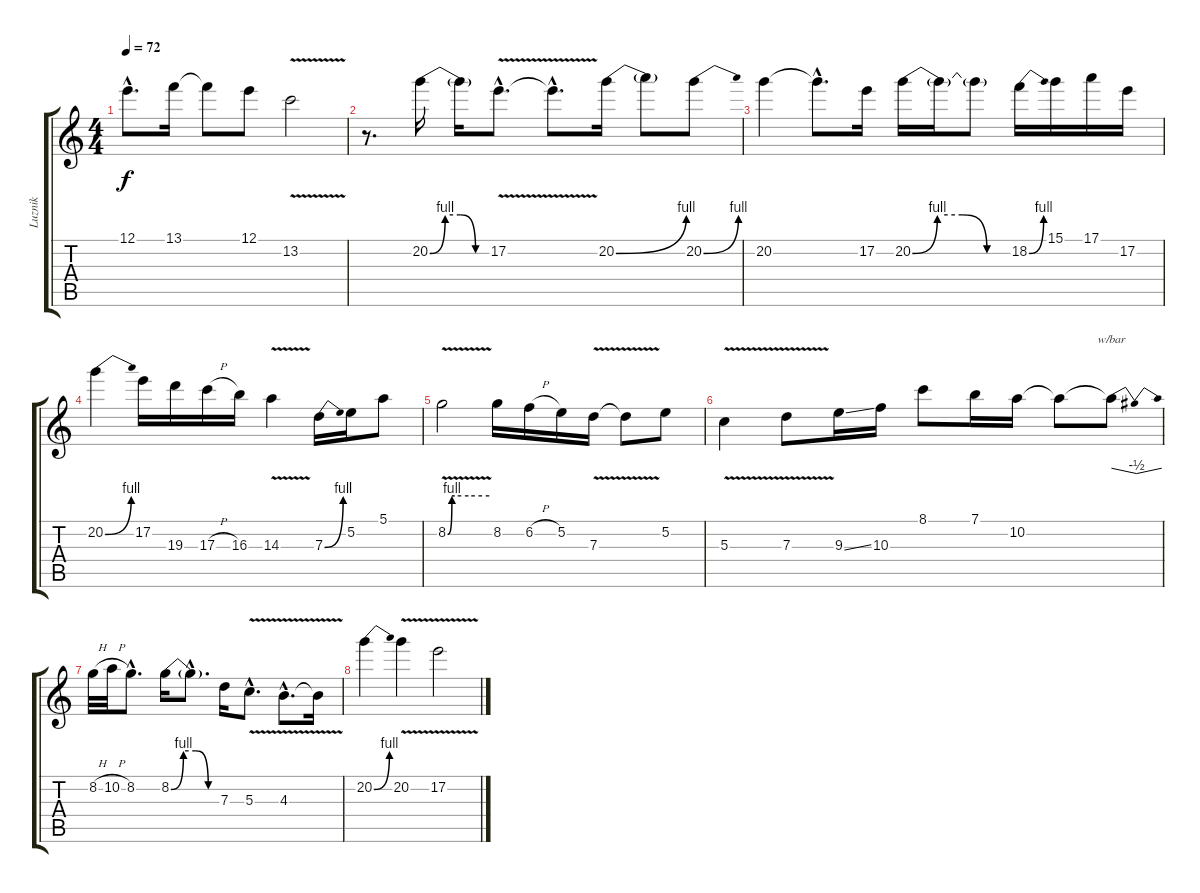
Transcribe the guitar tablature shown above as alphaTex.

\track ("Luznik" "Luznik") {instrument overdrivenguitar}
\staff {score tabs}
\tuning (E4 B3 G3 D3 A2 E2) {hide}
\ts (4 4)
\tempo 72
\clef g2
\ks c
12.1{hac}.8{d dy f} 13.1.16 13.1{t}.8 12.1.8 13.2{v}.2 |
r.8{d} 20.2{be (custom 0 0 15 4 30 4 45 0 60 0)}.16 20.2{t}.16 17.2{v hac}.8{d} 17.2{hac t}.8{d} 20.2{be (bend 0 0 60 4)}.16 20.2{t}.8 20.2{be (bend 0 0 60 4)}.8 |
20.2.4 20.2{hac t}.8{d} 17.2.16 20.2{be (custom 0 0 15 4 30 4 45 0 60 0)}.16 20.2{t}.16 20.2{t}.8 18.2{be (bend 0 0 60 4)}.16 15.1.16 17.1.16 17.2.16 |
20.2{be (bend 0 0 60 4)}.4 17.2.16 19.3.16 17.3{h}.16 16.3.16 14.3{v}.4 7.3{be (bend 0 0 60 4)}.16 5.2.16 5.1.8 |
8.2{be (custom 0 0 6 4 10 4 30 4 60 4) v}.2 8.2.16 6.2{h}.16 5.2.16 7.3{v}.16 7.3{t}.8 5.2.8 |
5.3{v}.4 7.3{v}.8 9.3{ss}.16 10.3.16 8.1.8 7.1.16 10.2.16 10.2{t}.8 10.2{t}.8{tbe (dip default 0 0 30 -2 60 0)} |
8.2{h}.32{volume 0} 10.2{h}.32 8.2{hac}.8{d} 8.2{be (custom 0 0 15 4 30 4 45 0 60 0)}.16 8.2{hac t}.8{d} 7.3.16 5.3{v hac}.8{d} 4.3{v hac}.8{d} 4.3{t}.16 |
20.2{be (bend 0 0 60 4)}.4 20.2{v}.4 17.2{v}.2
